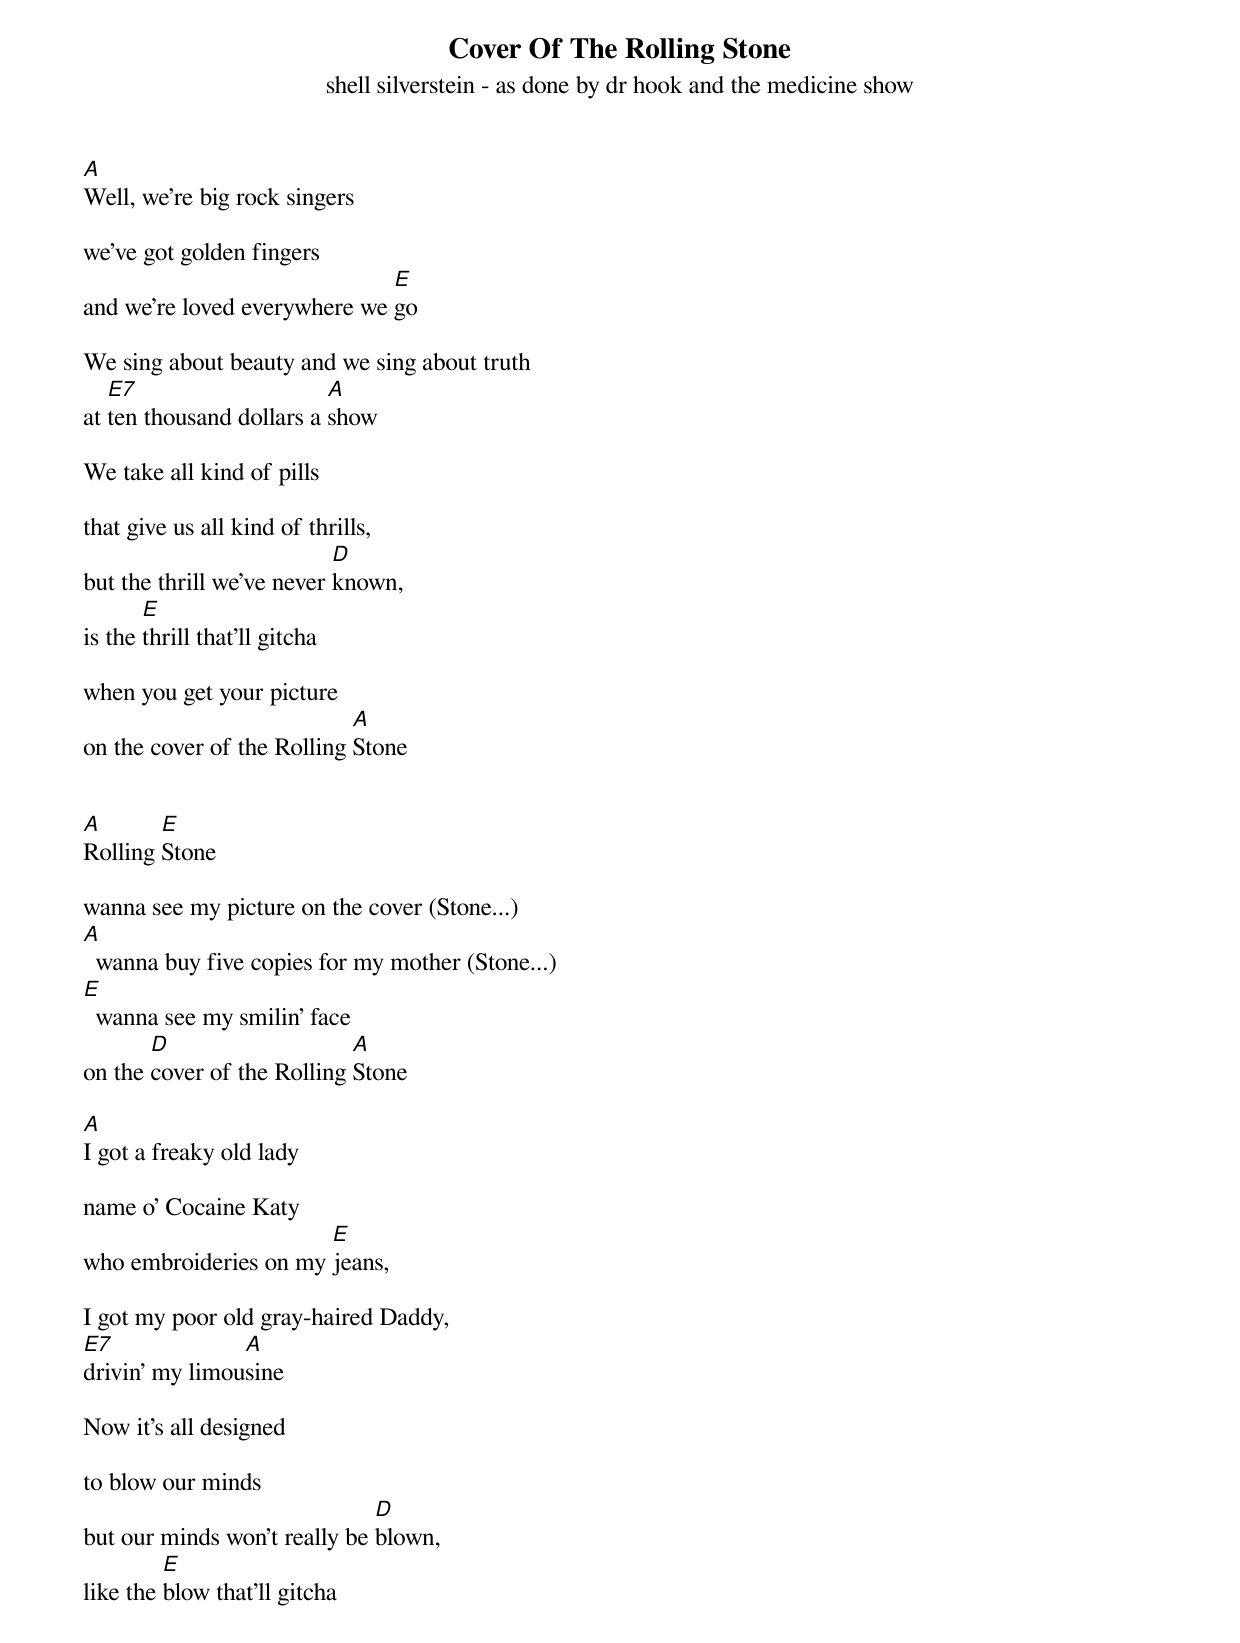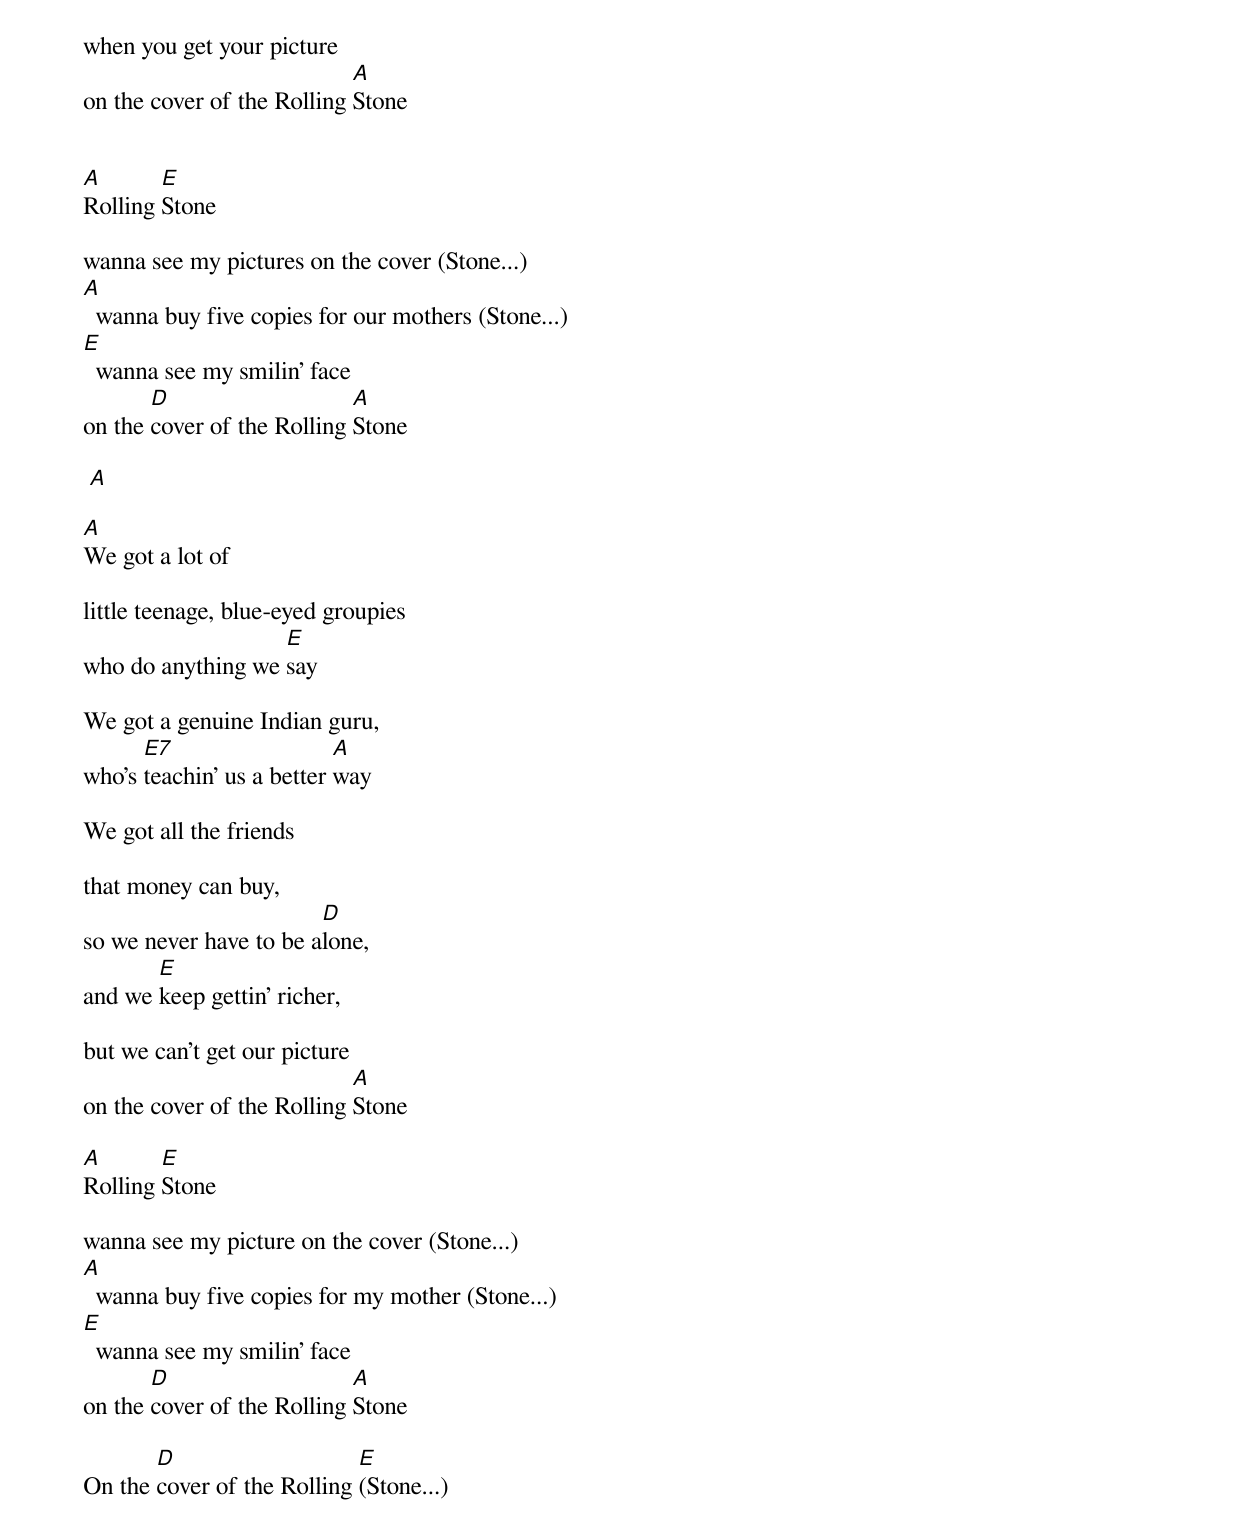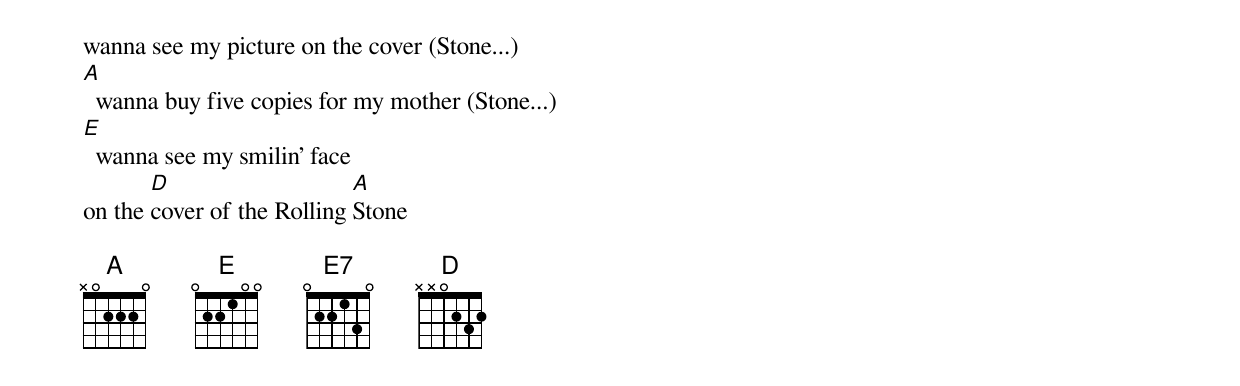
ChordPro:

{title: Cover Of The Rolling Stone}
{subtitle: shell silverstein - as done by dr hook and the medicine show}

[A]Well, we're big rock singers

we've got golden fingers
and we're loved everywhere we [E]go

We sing about beauty and we sing about truth
at [E7]ten thousand dollars a [A]show

We take all kind of pills

that give us all kind of thrills,
but the thrill we've never [D]known,
is the [E]thrill that'll gitcha

when you get your picture
on the cover of the Rolling [A]Stone


[A]Rolling [E]Stone

wanna see my picture on the cover (Stone...)
[A]  wanna buy five copies for my mother (Stone...)
[E]  wanna see my smilin' face
on the [D]cover of the Rolling [A]Stone

[A]I got a freaky old lady

name o' Cocaine Katy
who embroideries on my [E]jeans,

I got my poor old gray-haired Daddy,
[E7]drivin' my limou[A]sine

Now it's all designed

to blow our minds
but our minds won't really be [D]blown,
like the [E]blow that'll gitcha

when you get your picture
on the cover of the Rolling [A]Stone


[A]Rolling [E]Stone

wanna see my pictures on the cover (Stone...)
[A]  wanna buy five copies for our mothers (Stone...)
[E]  wanna see my smilin' face
on the [D]cover of the Rolling [A]Stone

 [A]

[A]We got a lot of

little teenage, blue-eyed groupies
who do anything we [E]say

We got a genuine Indian guru,
who's [E7]teachin' us a better [A]way

We got all the friends

that money can buy,
so we never have to be a[D]lone,
and we [E]keep gettin' richer,

but we can't get our picture
on the cover of the Rolling [A]Stone

[A]Rolling [E]Stone

wanna see my picture on the cover (Stone...)
[A]  wanna buy five copies for my mother (Stone...)
[E]  wanna see my smilin' face
on the [D]cover of the Rolling [A]Stone

On the [D]cover of the Rolling [E](Stone...)

wanna see my picture on the cover (Stone...)
[A]  wanna buy five copies for my mother (Stone...)
[E]  wanna see my smilin' face
on the [D]cover of the Rolling [A]Stone

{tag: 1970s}
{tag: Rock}
